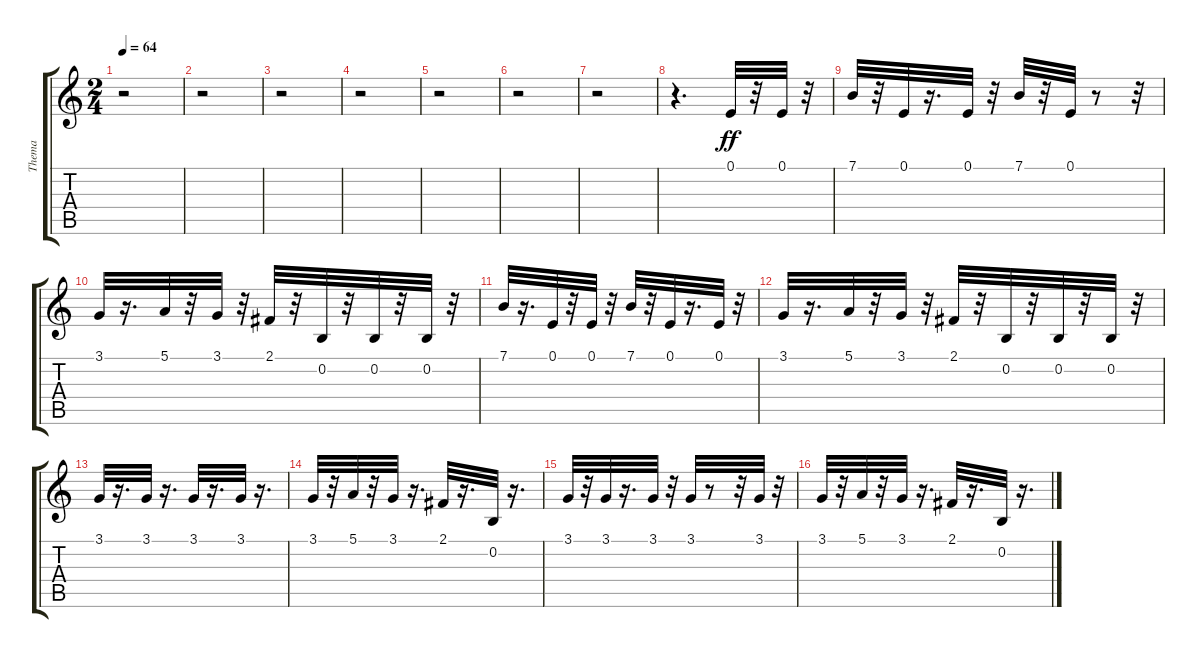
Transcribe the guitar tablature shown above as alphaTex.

\track ("Thema" "Thema") {instrument fx5brightness}
\staff {score tabs}
\tuning (E4 B3 G3 D3 A2 E2) {hide}
\ts (2 4)
\tempo 64
\clef g2
\ks c
r.2{dy ff instrument fx5brightness} |
r.2 |
r.2 |
r.2 |
r.2 |
r.2 |
r.2 |
r.4{d} 0.1.32 r.32 0.1.32 r.32 |
7.1.32 r.32 0.1.32 r.16{d} 0.1.32 r.32 7.1.32 r.32 0.1.32 r.8 r.32 |
3.1.32 r.16{d} 5.1.32 r.32 3.1.32 r.32 2.1.32 r.32 0.2.32 r.32 0.2.32 r.32 0.2.32 r.32 |
7.1.32 r.16{d} 0.1.32 r.32 0.1.32 r.32 7.1.32 r.32 0.1.32 r.16{d} 0.1.32 r.32 |
3.1.32 r.16{d} 5.1.32 r.32 3.1.32 r.32 2.1.32 r.32 0.2.32 r.32 0.2.32 r.32 0.2.32 r.32 |
3.1.32 r.16{d} 3.1.32 r.16{d} 3.1.32 r.16{d} 3.1.32 r.16{d} |
3.1.32 r.32 5.1.32 r.32 3.1.32 r.16{d} 2.1.32 r.16{d} 0.2.32 r.16{d} |
3.1.32 r.32 3.1.32 r.16{d} 3.1.32 r.32 3.1.32 r.8 r.32 3.1.32 r.32 |
3.1.32 r.32 5.1.32 r.32 3.1.32 r.16{d} 2.1.32 r.16{d} 0.2.32 r.16{d}
